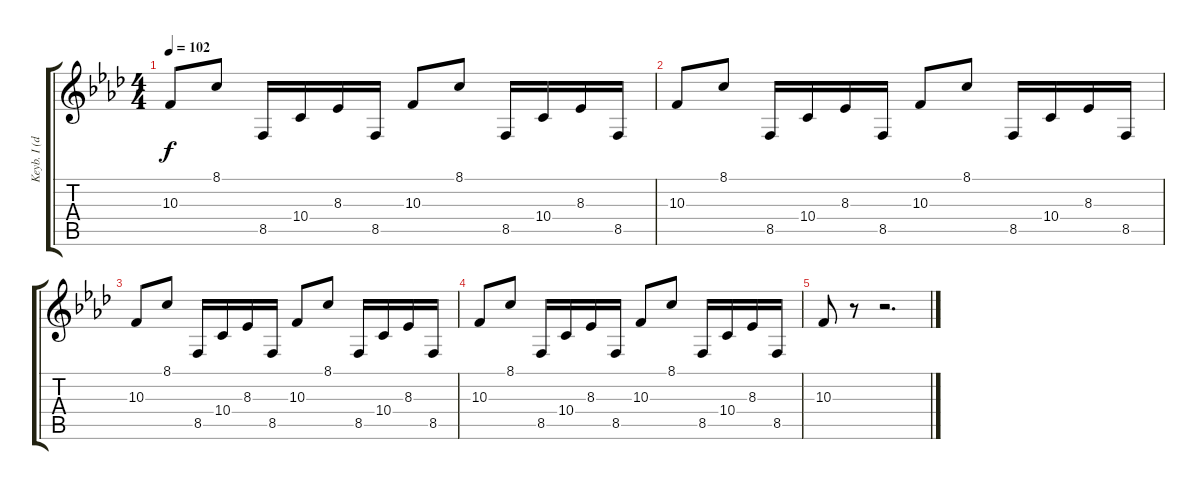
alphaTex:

\track ("Keyb. I (delay)" "Keyb. I (d") {instrument pad3polysynth}
\staff {score tabs}
\tuning (E4 B3 G3 D3 A2 E2) {hide}
\ts (4 4)
\tempo 102
\clef g2
\ks fminor
10.3.8{dy f} 8.1.8 8.5.16 10.4.16 8.3.16 8.5.16 10.3.8 8.1.8 8.5.16 10.4.16 8.3.16 8.5.16 |
10.3.8 8.1.8 8.5.16 10.4.16 8.3.16 8.5.16 10.3.8 8.1.8 8.5.16 10.4.16 8.3.16 8.5.16 |
10.3.8 8.1.8 8.5.16 10.4.16 8.3.16 8.5.16 10.3.8 8.1.8 8.5.16 10.4.16 8.3.16 8.5.16 |
10.3.8 8.1.8 8.5.16 10.4.16 8.3.16 8.5.16 10.3.8 8.1.8 8.5.16 10.4.16 8.3.16 8.5.16 |
10.3.8 r.8 r.2{d}
